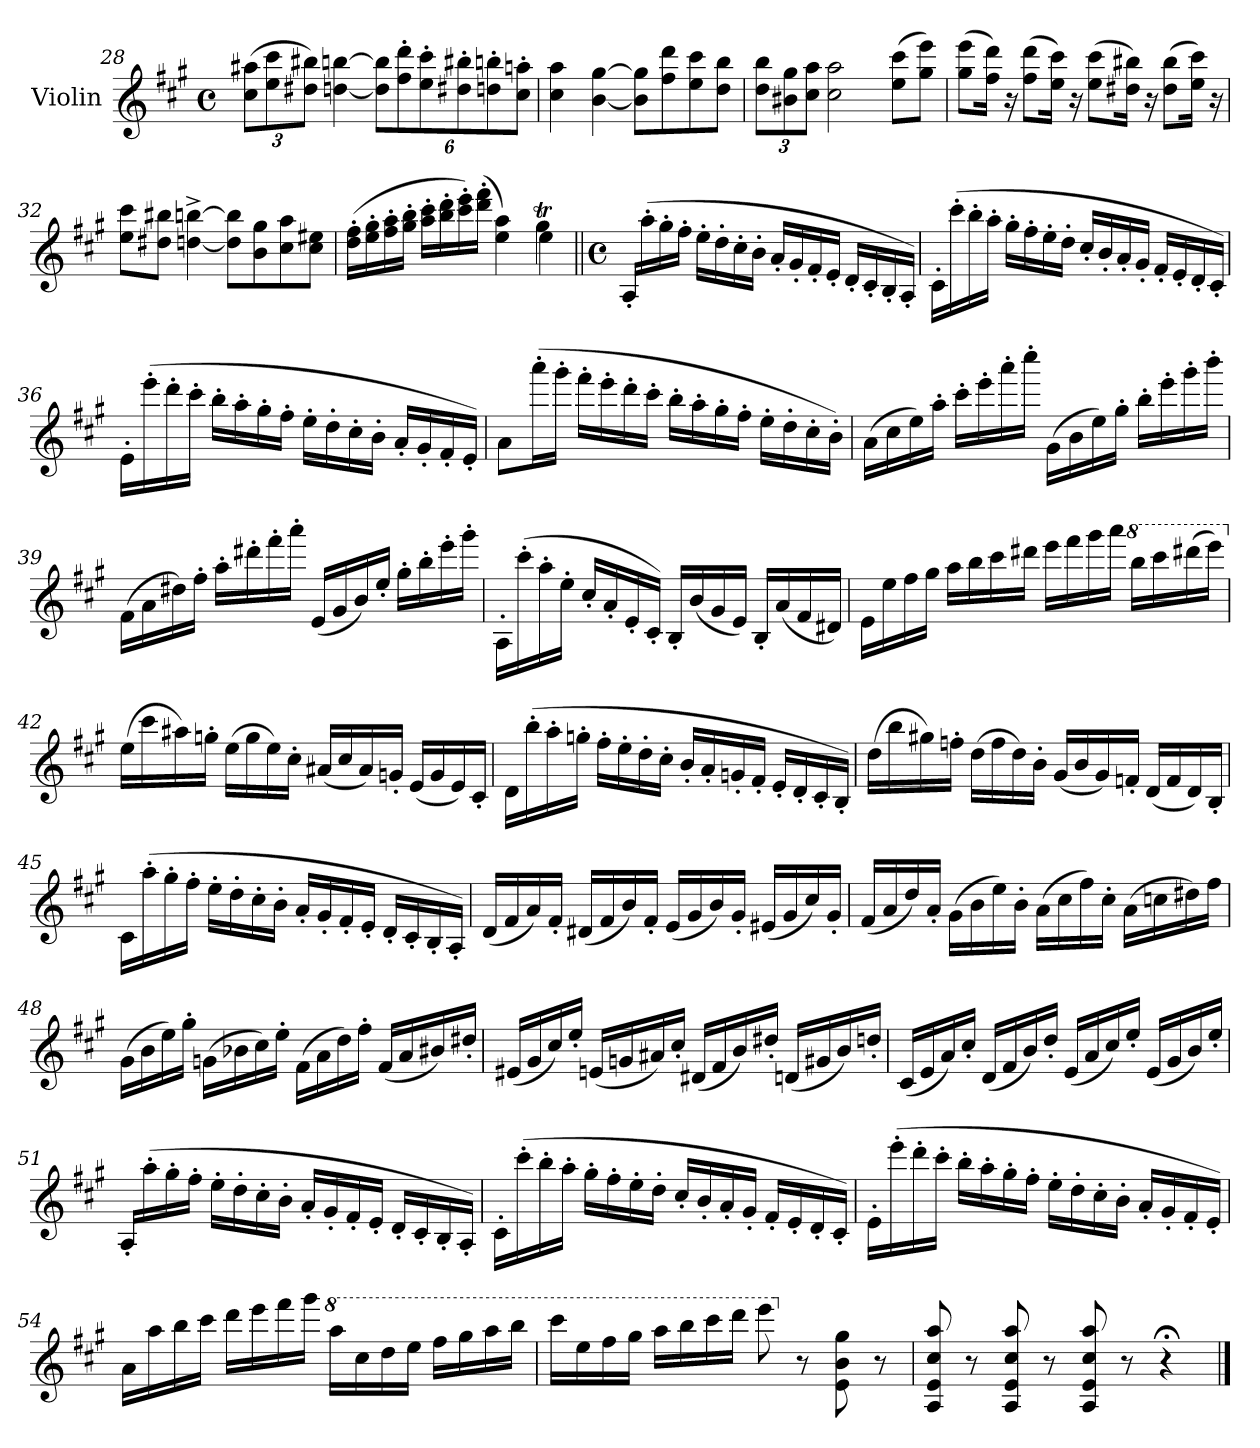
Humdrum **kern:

**kern
*part1
*staff1
*I"Violin
*I'Vln.
!!LO:LB:g=z
*clefG2
*k[f#c#g#]
*M4/4
*met(c)
*Xbrackettup
=28
(>12cc#\ 12aa#X\L
12ee\ 12ccc#\
12dd#X\ 12bb#X\J)
[4ddn\ [4bbn\
12dd\] 12bb\]L
12ff#\' 12ddd\'
12ee\' 12ccc#\'
12dd#X\' 12bb#X\'
12ddn\' 12bbn\'
12cc#\' 12aan\'J
=29
4cc#\ 4aa\
[4b\ [4gg#\
8b\] 8gg#\]L
8ff#\ 8ddd\
8ee\ 8ccc#\
8dd\ 8bb\J
=30
12dd\ 12bb\L
12b#X\ 12gg#\
12cc#\ 12aa\J
2cc#\ 2aa\
(>8ee\ 8ccc#\L
8gg#\ 8eee\J)
!!LO:LB:g=z
=31
(>8gg#\ 8eee\L
16ff#\ 16ddd\Jk)
16r
(>8ff#\ 8ddd\L
16ee\ 16ccc#\Jk)
16r
(>8ee\ 8ccc#\L
16dd#X\ 16bb#X\Jk)
16r
(>8dd#\ 8bb#\L
16ee\ 16ccc#\Jk)
16r
=32
8ee\ 8ccc#\L
8dd#X\ 8bb#X\J
[4ddn\^ [4bbn\^
8dd\] 8bb\]L
8b\ 8gg#\
8cc#\ 8aa\
8cc#\ 8ee#X\J
=33
*^
(>16dd\' 16ff#\'LL	2.ryy
16ee\' 16gg#\'	.
16ff#\' 16aa\'	.
16gg#\' 16bb\'JJ	.
16aa\' 16ccc#\'LL	.
16bb\' 16ddd\'	.
16ccc#\' 16eee\')	.
(>16ddd\' 16fff#\'JJ	.
4ee\ 4aa\)	.
4gg#t\	4ee\
*v	*v
!!LO:PB:g=z
=34||
*M4/4
*met(c)
*^
!LO:TX:a:B:t=Presto	!
*v	*v
16A'/LL
(>16aa'\
16gg#'\
16ff#'\JJ
16ee'\LL
16dd'\
16cc#'\
16b'\JJ
16a'/LL
16g#'/
16f#'/
16e'/JJ
16d'/LL
16c#'/
16B'/
16A'/JJ)
=35
16c#'\LL
(>16ccc#'\
16bb'\
16aa'\JJ
16gg#'\LL
16ff#'\
16ee'\
16dd'\JJ
16cc#'/LL
16b'/
16a'/
16g#'/JJ
16f#'/LL
16e'/
16d'/
16c#'/JJ)
=36
16e'\LL
(>16eee'\
16ddd'\
16ccc#'\JJ
16bb'\LL
16aa'\
16gg#'\
16ff#'\JJ
16ee'\LL
16dd'\
16cc#'\
16b'\JJ
16a'/LL
16g#'/
16f#'/
16e'/JJ)
!!LO:LB:g=z
=37
8a\L
(>16aaa'\L
16ggg#'\JJ
16fff#'\LL
16eee'\
16ddd'\
16ccc#'\JJ
16bb'\LL
16aa'\
16gg#'\
16ff#'\JJ
16ee'\LL
16dd'\
16cc#'\
16b'\JJ)
=38
(>16a\LL
16cc#\
16ee\)
16aa'\JJ
16ccc#'\LL
16eee'\
16aaa'\
16cccc#'\JJ
(>16g#\LL
16b\
16ee\)
16gg#'\JJ
16bb'\LL
16eee'\
16ggg#'\
16bbb'\JJ
=39
(>16f#\LL
16a\
16dd#X\)
16ff#'\JJ
16aa'\LL
16ddd#X'\
16fff#'\
16aaa'\JJ
(<16e/LL
16g#/
16b/)
16ee'/JJ
16gg#'\LL
16bb'\
16eee'\
16ggg#'\JJ
!!LO:LB:g=z
=40
16A'/LL
(>16ccc#'\
16aa'\
16ee'\JJ
16cc#'/LL
16a'/
16e'/
16c#'/JJ)
16B'/LL
(<16b/
16g#/
16e/JJ)
16B'/LL
(<16a/
16f#/
16d#X/JJ)
=41
16e\LL
16ee\
16ff#\
16gg#\JJ
16aa\LL
16bb\
16ccc#\
16ddd#X\JJ
16eee\LL
16fff#\
16ggg#\
16aaa\JJ
*8va
16bbb\LL
16cccc#\
(>16dddd#X\
16eeee\JJ)
!!LO:LB:g=z
=42
*X8va
(>16ee\LL
16ccc#\
16aa#X\)
16ggn'\JJ
(>16ee\LL
16gg\
16ee\)
16cc#'\JJ
(<16a#X/LL
16cc#/
16a#/)
16gn'/JJ
(<16e/LL
16g/
16e/)
16c#'/JJ
=43
16d\LL
(>16bb'\
16aa'\
16ggn'\JJ
16ff#'\LL
16ee'\
16dd'\
16cc#'\JJ
16b'/LL
16a'/
16gn'/
16f#'/JJ
16e'/LL
16d'/
16c#'/
16B'/JJ)
=44
(>16dd\LL
16bb\
16gg#X\)
16ffn'\JJ
(>16dd\LL
16ff\
16dd\)
16b'\JJ
(<16g#/LL
16b/
16g#/)
16fn'/JJ
(<16d/LL
16f/
16d/)
16B'/JJ
!!LO:LB:g=z
=45
16c#\LL
(>16aa'\
16gg#'\
16ff#'\JJ
16ee'\LL
16dd'\
16cc#'\
16b'\JJ
16a'/LL
16g#'/
16f#'/
16e'/JJ
16d'/LL
16c#'/
16B'/
16A'/JJ)
=46
(<16d/LL
16f#/
16a/)
16f#'/JJ
(<16d#X/LL
16f#/
16b/)
16f#'/JJ
(<16e/LL
16g#/
16b/)
16g#'/JJ
(<16e#X/LL
16g#/
16cc#/)
16g#'/JJ
=47
(<16f#/LL
16a/
16dd/)
16a'/JJ
(>16g#\LL
16b\
16ee\)
16b'\JJ
(>16a\LL
16cc#\
16ff#\)
16cc#'\JJ
(>16a\LL
16ccn\
16dd#X\)
16ff#\JJ
!!LO:LB:g=z
=48
(>16g#\LL
16b\
16ee\)
16gg#'\JJ
(>16gn\LL
16b-X\
16cc#\)
16ee'\JJ
(>16f#\LL
16a\
16dd\)
16ff#'\JJ
(<16f#/LL
16a/
16b#X/)
16dd#X'/JJ
=49
(<16e#X/LL
16g#/
16cc#/)
16ee'/JJ
(<16en/LL
16gn/
16a#X/)
16cc#'/JJ
(<16d#X/LL
16f#/
16b/)
16dd#X'/JJ
(<16dn/LL
16g#X/
16b/)
16ddn'/JJ
=50
(<16c#/LL
16e/
16a/)
16cc#'/JJ
(<16d/LL
16f#/
16b/)
16dd'/JJ
(<16e/LL
16a/
16cc#/)
16ee'/JJ
(<16e/LL
16g#/
16b/)
16ee'/JJ
!!LO:LB:g=z
=51
16A'/LL
(>16aa'\
16gg#'\
16ff#'\JJ
16ee'\LL
16dd'\
16cc#'\
16b'\JJ
16a'/LL
16g#'/
16f#'/
16e'/JJ
16d'/LL
16c#'/
16B'/
16A'/JJ)
=52
16c#'\LL
(>16ccc#'\
16bb'\
16aa'\JJ
16gg#'\LL
16ff#'\
16ee'\
16dd'\JJ
16cc#'/LL
16b'/
16a'/
16g#'/JJ
16f#'/LL
16e'/
16d'/
16c#'/JJ)
=53
16e'\LL
(>16eee'\
16ddd'\
16ccc#'\JJ
16bb'\LL
16aa'\
16gg#'\
16ff#'\JJ
16ee'\LL
16dd'\
16cc#'\
16b'\JJ
16a'/LL
16g#'/
16f#'/
16e'/JJ)
!!LO:LB:g=z
=54
16a\LL
16aa\
16bb\
16ccc#\JJ
16ddd\LL
16eee\
16fff#\
16ggg#\JJ
*8va
16aaa\LL
16ccc#\
16ddd\
16eee\JJ
16fff#\LL
16ggg#\
16aaa\
16bbb\JJ
=55
16cccc#\LL
16eee\
16fff#\
16ggg#\JJ
16aaa\LL
16bbb\
16cccc#\
16dddd\JJ
8eeee\
*X8va
8r
8e\ 8b\ 8gg#\
8r
=56
8A/ 8e/ 8cc#/ 8aa/
8r
8A/ 8e/ 8cc#/ 8aa/
8r
8A/ 8e/ 8cc#/ 8aa/
8r
4r;<
==
*-
